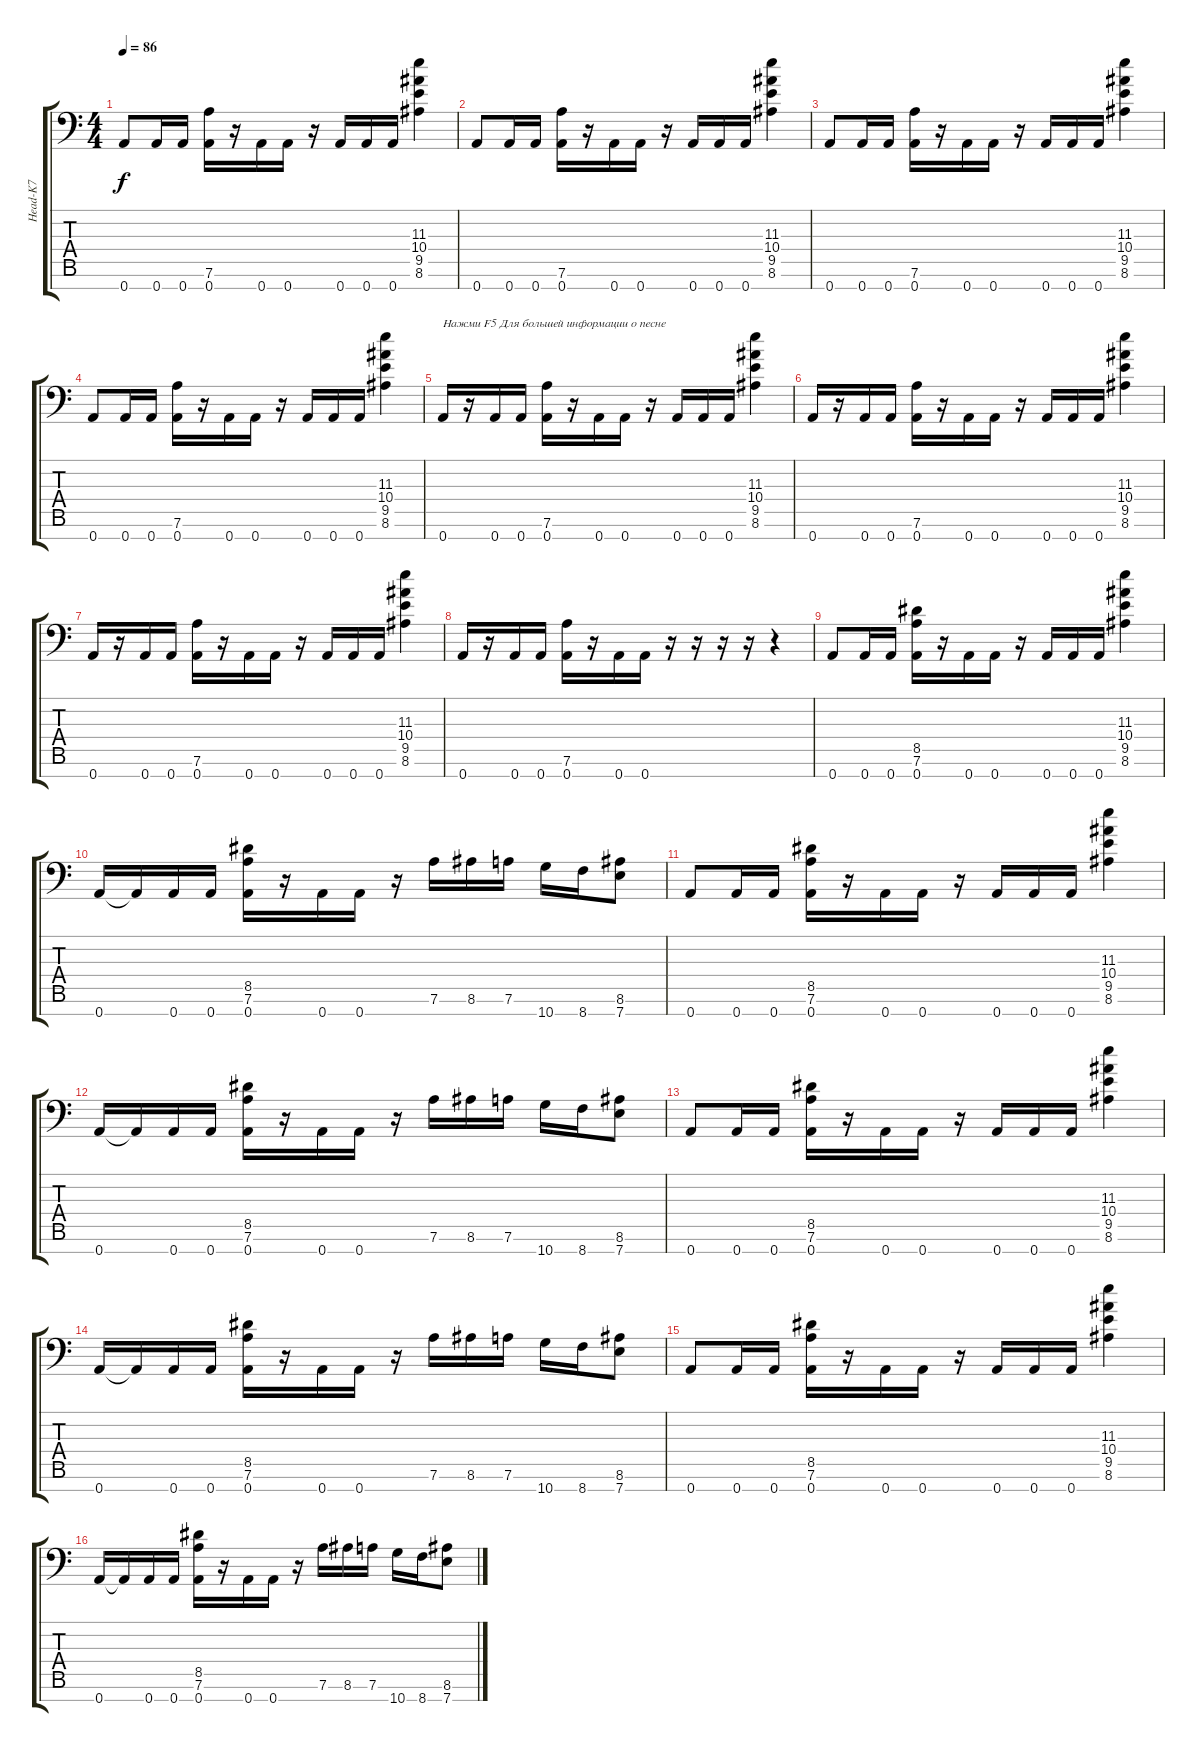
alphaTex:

\track ("Head-K7" "Head-K7") {instrument distortionguitar}
\staff {score tabs}
\tuning (D4 A3 F3 C3 G2 D2 A1) {hide}
\ts (4 4)
\tempo 86
\clef f4
\ks c
0.7.8{dy f instrument distortionguitar} 0.7.16 0.7.16 (7.6 0.7).16 r.16 0.7.16 0.7.16 r.16 0.7.16 0.7.16 0.7.16 (11.3 10.4 9.5 8.6).4 |
0.7.8 0.7.16 0.7.16 (7.6 0.7).16 r.16 0.7.16 0.7.16 r.16 0.7.16 0.7.16 0.7.16 (11.3 10.4 9.5 8.6).4 |
0.7.8 0.7.16 0.7.16 (7.6 0.7).16 r.16 0.7.16 0.7.16 r.16 0.7.16 0.7.16 0.7.16 (11.3 10.4 9.5 8.6).4 |
0.7.8 0.7.16 0.7.16 (7.6 0.7).16 r.16 0.7.16 0.7.16 r.16 0.7.16 0.7.16 0.7.16 (11.3 10.4 9.5 8.6).4 |
0.7.16{txt "Нажми F5 Для большей информации о песне"} r.16 0.7.16 0.7.16 (7.6 0.7).16 r.16 0.7.16 0.7.16 r.16 0.7.16 0.7.16 0.7.16 (11.3 10.4 9.5 8.6).4 |
0.7.16 r.16 0.7.16 0.7.16 (7.6 0.7).16 r.16 0.7.16 0.7.16 r.16 0.7.16 0.7.16 0.7.16 (11.3 10.4 9.5 8.6).4 |
0.7.16 r.16 0.7.16 0.7.16 (7.6 0.7).16 r.16 0.7.16 0.7.16 r.16 0.7.16 0.7.16 0.7.16 (11.3 10.4 9.5 8.6).4 |
0.7.16 r.16 0.7.16 0.7.16 (7.6 0.7).16 r.16 0.7.16 0.7.16 r.16 r.16 r.16 r.16 r.4 |
0.7.8 0.7.16 0.7.16 (8.5 7.6 0.7).16 r.16 0.7.16 0.7.16 r.16 0.7.16 0.7.16 0.7.16 (11.3 10.4 9.5 8.6).4 |
0.7.16 0.7{t}.16 0.7.16 0.7.16 (8.5 7.6 0.7).16 r.16 0.7.16 0.7.16 r.16 7.6.16 8.6.16 7.6.16 10.7.16 8.7.16 (8.6 7.7).8 |
0.7.8 0.7.16 0.7.16 (8.5 7.6 0.7).16 r.16 0.7.16 0.7.16 r.16 0.7.16 0.7.16 0.7.16 (11.3 10.4 9.5 8.6).4 |
0.7.16 0.7{t}.16 0.7.16 0.7.16 (8.5 7.6 0.7).16 r.16 0.7.16 0.7.16 r.16 7.6.16 8.6.16 7.6.16 10.7.16 8.7.16 (8.6 7.7).8 |
0.7.8 0.7.16 0.7.16 (8.5 7.6 0.7).16 r.16 0.7.16 0.7.16 r.16 0.7.16 0.7.16 0.7.16 (11.3 10.4 9.5 8.6).4 |
0.7.16 0.7{t}.16 0.7.16 0.7.16 (8.5 7.6 0.7).16 r.16 0.7.16 0.7.16 r.16 7.6.16 8.6.16 7.6.16 10.7.16 8.7.16 (8.6 7.7).8 |
0.7.8 0.7.16 0.7.16 (8.5 7.6 0.7).16 r.16 0.7.16 0.7.16 r.16 0.7.16 0.7.16 0.7.16 (11.3 10.4 9.5 8.6).4 |
0.7.16 0.7{t}.16 0.7.16 0.7.16 (8.5 7.6 0.7).16 r.16 0.7.16 0.7.16 r.16 7.6.16 8.6.16 7.6.16 10.7.16 8.7.16 (8.6 7.7).8
